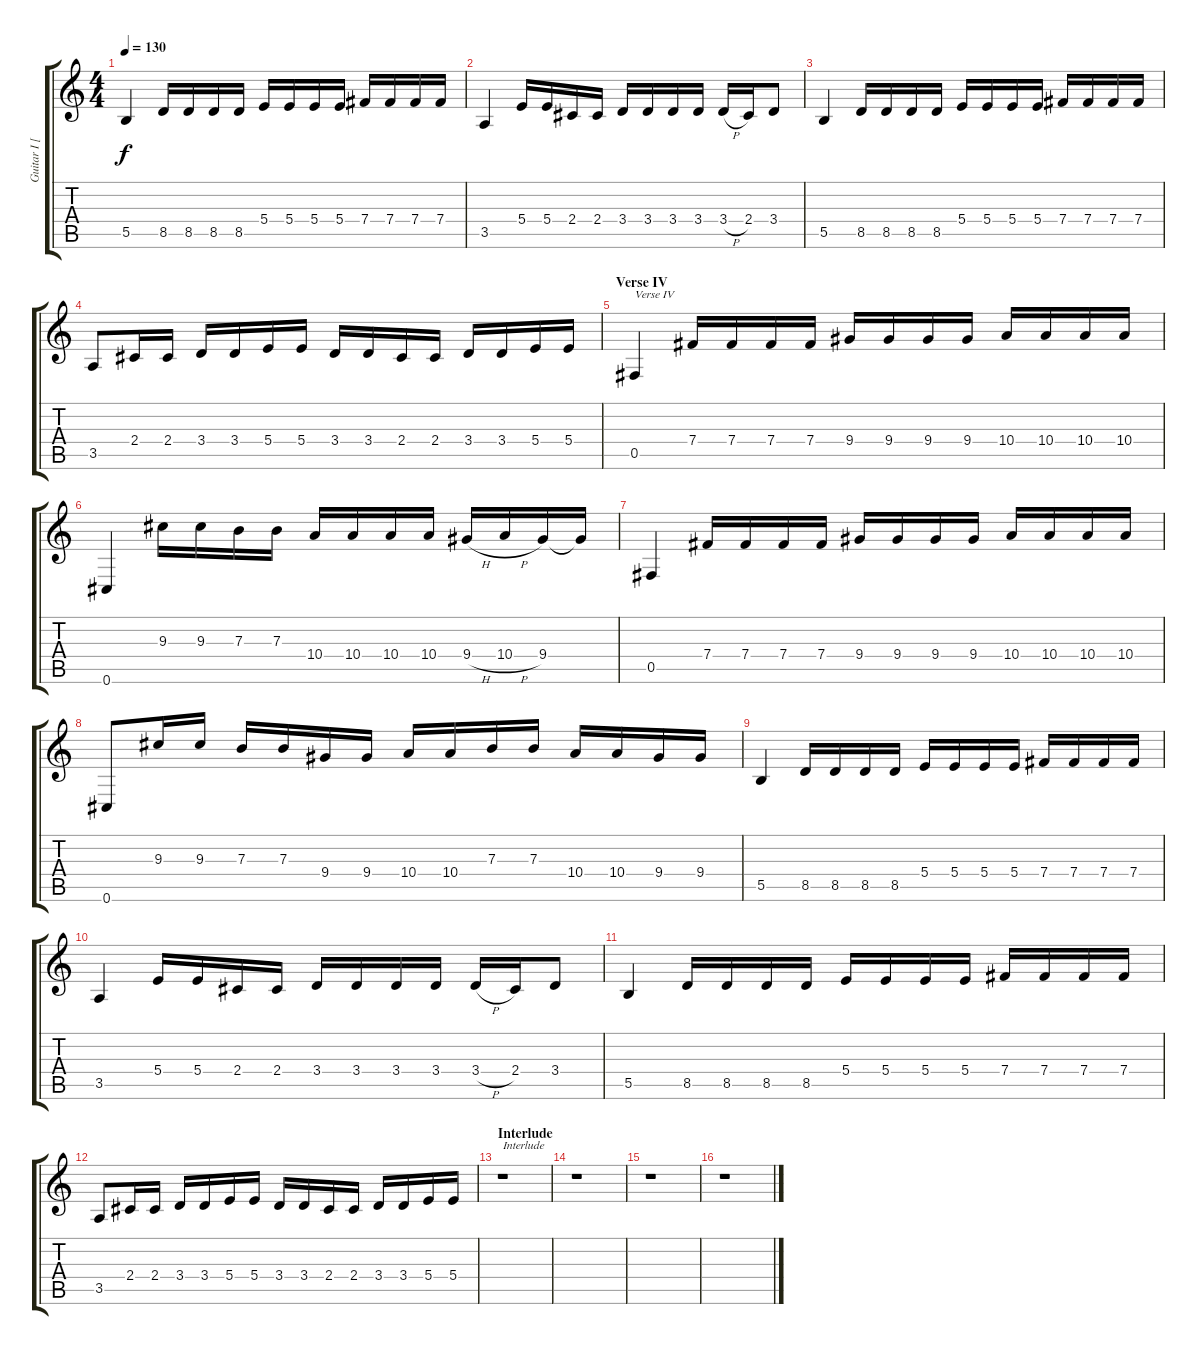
\track ("Guitar I [Sundin]" "Guitar I [") {instrument distortionguitar}
\staff {score tabs}
\tuning (Db4 Ab3 E3 B2 Gb2 Db2) {hide}
\ts (4 4)
\tempo 130
\clef g2
\ks c
5.5.4{dy f} 8.5.16 8.5.16 8.5.16 8.5.16 5.4.16 5.4.16 5.4.16 5.4.16 7.4.16 7.4.16 7.4.16 7.4.16 |
3.5.4 5.4.16 5.4.16 2.4.16 2.4.16 3.4.16 3.4.16 3.4.16 3.4.16 3.4{h}.16 2.4.16 3.4.8 |
5.5.4 8.5.16 8.5.16 8.5.16 8.5.16 5.4.16 5.4.16 5.4.16 5.4.16 7.4.16 7.4.16 7.4.16 7.4.16 |
3.5.8 2.4.16 2.4.16 3.4.16 3.4.16 5.4.16 5.4.16 3.4.16 3.4.16 2.4.16 2.4.16 3.4.16 3.4.16 5.4.16 5.4.16 |
\section ("" "Verse IV")
0.5.4{txt "Verse IV"} 7.4.16 7.4.16 7.4.16 7.4.16 9.4.16 9.4.16 9.4.16 9.4.16 10.4.16 10.4.16 10.4.16 10.4.16 |
0.6.4 9.3.16 9.3.16 7.3.16 7.3.16 10.4.16 10.4.16 10.4.16 10.4.16 9.4{h}.16 10.4{h}.16 9.4.16 9.4{t}.16 |
0.5.4 7.4.16 7.4.16 7.4.16 7.4.16 9.4.16 9.4.16 9.4.16 9.4.16 10.4.16 10.4.16 10.4.16 10.4.16 |
0.6.8 9.3.16 9.3.16 7.3.16 7.3.16 9.4.16 9.4.16 10.4.16 10.4.16 7.3.16 7.3.16 10.4.16 10.4.16 9.4.16 9.4.16 |
5.5.4 8.5.16 8.5.16 8.5.16 8.5.16 5.4.16 5.4.16 5.4.16 5.4.16 7.4.16 7.4.16 7.4.16 7.4.16 |
3.5.4 5.4.16 5.4.16 2.4.16 2.4.16 3.4.16 3.4.16 3.4.16 3.4.16 3.4{h}.16 2.4.16 3.4.8 |
5.5.4 8.5.16 8.5.16 8.5.16 8.5.16 5.4.16 5.4.16 5.4.16 5.4.16 7.4.16 7.4.16 7.4.16 7.4.16 |
3.5.8 2.4.16 2.4.16 3.4.16 3.4.16 5.4.16 5.4.16 3.4.16 3.4.16 2.4.16 2.4.16 3.4.16 3.4.16 5.4.16 5.4.16 |
\section ("" "Interlude")
r.1{txt "Interlude"} |
r.1 |
r.1 |
r.1
